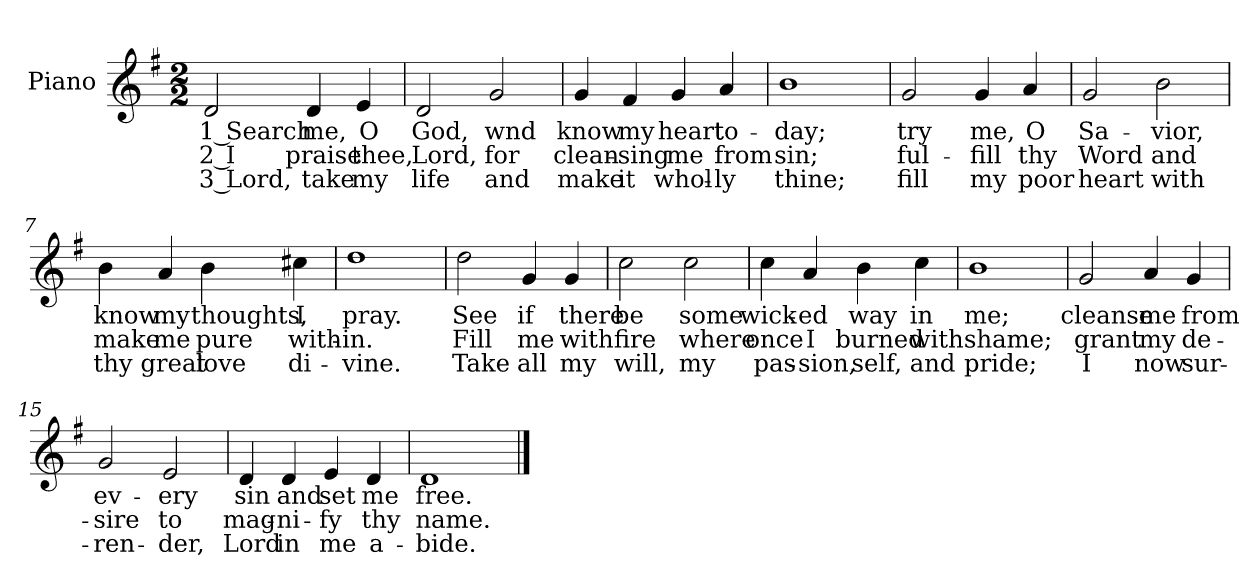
**kern	**text	**text	**text
*part1	*part1	*part1	*part1
*staff1	*staff1	*staff1	*staff1
*I"Piano	*	*	*
*I'Pno.	*	*	*
!!LO:PB:g=z
*clefG2	*	*	*
*k[f#]	*	*	*
*G:	*	*	*
*M2/2	*	*	*
=1	=1	=1	=1
!	!LO:LY:b:color=#000000	!LO:LY:b:color=#000000	!LO:LY:b:color=#000000
2di/	1 Search	2 I	3 Lord,
!	!LO:LY:b:color=#000000	!LO:LY:b:color=#000000	!LO:LY:b:color=#000000
4di/	me,	praise	take
!	!LO:LY:b:color=#000000	!LO:LY:b:color=#000000	!LO:LY:b:color=#000000
4ei/	O	thee,	my
=2	=2	=2	=2
!	!LO:LY:b:color=#000000	!LO:LY:b:color=#000000	!LO:LY:b:color=#000000
2di/	God,	Lord,	life
!	!LO:LY:b:color=#000000	!LO:LY:b:color=#000000	!LO:LY:b:color=#000000
2gi/	wnd	for	and
=3	=3	=3	=3
!	!LO:LY:b:color=#000000	!LO:LY:b:color=#000000	!LO:LY:b:color=#000000
4gi/	know	clean-	make
!	!LO:LY:b:color=#000000	!LO:LY:b:color=#000000	!LO:LY:b:color=#000000
4f#i/	my	-sing	it
!	!LO:LY:b:color=#000000	!LO:LY:b:color=#000000	!LO:LY:b:color=#000000
4gi/	heart	me	whol-
!	!LO:LY:b:color=#000000	!LO:LY:b:color=#000000	!LO:LY:b:color=#000000
4ai/	to-	from	-ly
=4	=4	=4	=4
!	!LO:LY:b:color=#000000	!LO:LY:b:color=#000000	!LO:LY:b:color=#000000
1bi	-day;	sin;	thine;
!!LO:LB:g=z
=5	=5	=5	=5
!	!LO:LY:b:color=#000000	!LO:LY:b:color=#000000	!LO:LY:b:color=#000000
2gi/	try	ful-	fill
!	!LO:LY:b:color=#000000	!LO:LY:b:color=#000000	!LO:LY:b:color=#000000
4gi/	me,	-fill	my
!	!LO:LY:b:color=#000000	!LO:LY:b:color=#000000	!LO:LY:b:color=#000000
4ai/	O	thy	poor
=6	=6	=6	=6
!	!LO:LY:b:color=#000000	!LO:LY:b:color=#000000	!LO:LY:b:color=#000000
2gi/	Sa-	Word	heart
!	!LO:LY:b:color=#000000	!LO:LY:b:color=#000000	!LO:LY:b:color=#000000
2bi\	-vior,	and	with
=7	=7	=7	=7
!	!LO:LY:b:color=#000000	!LO:LY:b:color=#000000	!LO:LY:b:color=#000000
4bi\	know	make	thy
!	!LO:LY:b:color=#000000	!LO:LY:b:color=#000000	!LO:LY:b:color=#000000
4ai/	my	me	great
!	!LO:LY:b:color=#000000	!LO:LY:b:color=#000000	!LO:LY:b:color=#000000
4bi\	thoughts,	pure	love
!	!LO:LY:b:color=#000000	!LO:LY:b:color=#000000	!LO:LY:b:color=#000000
4cc#Xi\	I	with-	di-
=8	=8	=8	=8
!	!LO:LY:b:color=#000000	!LO:LY:b:color=#000000	!LO:LY:b:color=#000000
1ddi	pray.	-in.	-vine.
!!LO:LB:g=z
=9	=9	=9	=9
!	!LO:LY:b:color=#000000	!LO:LY:b:color=#000000	!LO:LY:b:color=#000000
2ddi\	See	Fill	Take
!	!LO:LY:b:color=#000000	!LO:LY:b:color=#000000	!LO:LY:b:color=#000000
4gi/	if	me	all
!	!LO:LY:b:color=#000000	!LO:LY:b:color=#000000	!LO:LY:b:color=#000000
4gi/	there	with	my
=10	=10	=10	=10
!	!LO:LY:b:color=#000000	!LO:LY:b:color=#000000	!LO:LY:b:color=#000000
2cci\	be	fire	will,
!	!LO:LY:b:color=#000000	!LO:LY:b:color=#000000	!LO:LY:b:color=#000000
2cci\	some	where	my
=11	=11	=11	=11
!	!LO:LY:b:color=#000000	!LO:LY:b:color=#000000	!LO:LY:b:color=#000000
4cci\	wick-	once	pas-
!	!LO:LY:b:color=#000000	!LO:LY:b:color=#000000	!LO:LY:b:color=#000000
4ai/	-ed	I	-sion,
=12-	=12-	=12-	=12-
!	!LO:LY:b:color=#000000	!LO:LY:b:color=#000000	!LO:LY:b:color=#000000
4bi\	way	burned	self,
!	!LO:LY:b:color=#000000	!LO:LY:b:color=#000000	!LO:LY:b:color=#000000
4cci\	in	with	and
=13	=13	=13	=13
!	!LO:LY:b:color=#000000	!LO:LY:b:color=#000000	!LO:LY:b:color=#000000
1bi	me;	shame;	pride;
!!LO:LB:g=z
=14	=14	=14	=14
!	!LO:LY:b:color=#000000	!LO:LY:b:color=#000000	!LO:LY:b:color=#000000
2gi/	cleanse	grant	I
!	!LO:LY:b:color=#000000	!LO:LY:b:color=#000000	!LO:LY:b:color=#000000
4ai/	me	my	now
!	!LO:LY:b:color=#000000	!LO:LY:b:color=#000000	!LO:LY:b:color=#000000
4gi/	from	de-	sur-
=15	=15	=15	=15
!	!LO:LY:b:color=#000000	!LO:LY:b:color=#000000	!LO:LY:b:color=#000000
2gi/	ev-	-sire	-ren-
!	!LO:LY:b:color=#000000	!LO:LY:b:color=#000000	!LO:LY:b:color=#000000
2ei/	-ery	to	-der,
=16	=16	=16	=16
!	!LO:LY:b:color=#000000	!LO:LY:b:color=#000000	!LO:LY:b:color=#000000
4di/	sin	mag-	Lord
!	!LO:LY:b:color=#000000	!LO:LY:b:color=#000000	!LO:LY:b:color=#000000
4di/	and	-ni-	in
!	!LO:LY:b:color=#000000	!LO:LY:b:color=#000000	!LO:LY:b:color=#000000
4ei/	set	-fy	me
!	!LO:LY:b:color=#000000	!LO:LY:b:color=#000000	!LO:LY:b:color=#000000
4di/	me	thy	a-
=17	=17	=17	=17
!	!LO:LY:b:color=#000000	!LO:LY:b:color=#000000	!LO:LY:b:color=#000000
1di	free.	name.	-bide.
==	==	==	==
*-	*-	*-	*-
